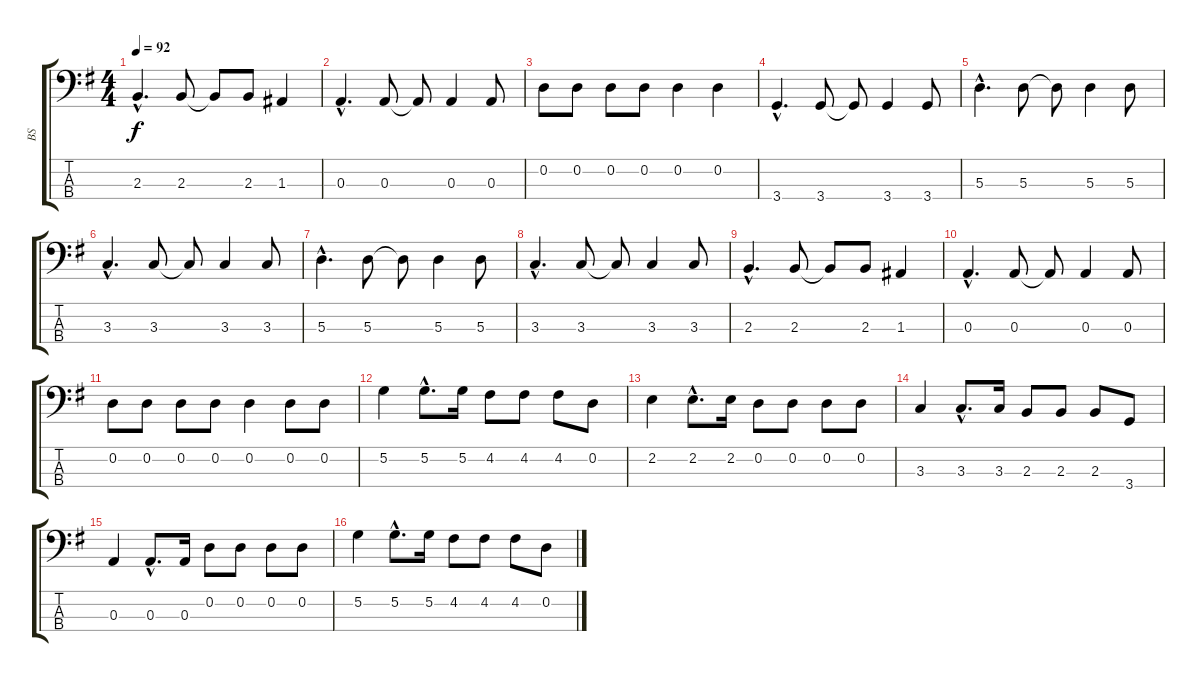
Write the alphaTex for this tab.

\track ("BS" "BS") {instrument electricbassfinger}
\staff {score tabs}
\tuning (G2 D2 A1 E1) {hide}
\ts (4 4)
\tempo 92
\clef f4
\ks g
2.3{hac}.4{d dy f} 2.3.8 2.3{t}.8 2.3.8 1.3.4 |
0.3{hac}.4{d} 0.3.8 0.3{t}.8 0.3.4 0.3.8 |
0.2.8 0.2.8 0.2.8 0.2.8 0.2.4 0.2.4 |
3.4{hac}.4{d} 3.4.8 3.4{t}.8 3.4.4 3.4.8 |
5.3{hac}.4{d} 5.3.8 5.3{t}.8 5.3.4 5.3.8 |
3.3{hac}.4{d} 3.3.8 3.3{t}.8 3.3.4 3.3.8 |
5.3{hac}.4{d} 5.3.8 5.3{t}.8 5.3.4 5.3.8 |
3.3{hac}.4{d} 3.3.8 3.3{t}.8 3.3.4 3.3.8 |
2.3{hac}.4{d} 2.3.8 2.3{t}.8 2.3.8 1.3.4 |
0.3{hac}.4{d} 0.3.8 0.3{t}.8 0.3.4 0.3.8 |
0.2.8 0.2.8 0.2.8 0.2.8 0.2.4 0.2.8 0.2.8 |
5.2.4 5.2{hac}.8{d} 5.2.16 4.2.8 4.2.8 4.2.8 0.2.8 |
2.2.4 2.2{hac}.8{d} 2.2.16 0.2.8 0.2.8 0.2.8 0.2.8 |
3.3.4 3.3{hac}.8{d} 3.3.16 2.3.8 2.3.8 2.3.8 3.4.8 |
0.3.4 0.3{hac}.8{d} 0.3.16 0.2.8 0.2.8 0.2.8 0.2.8 |
5.2.4 5.2{hac}.8{d} 5.2.16 4.2.8 4.2.8 4.2.8 0.2.8
